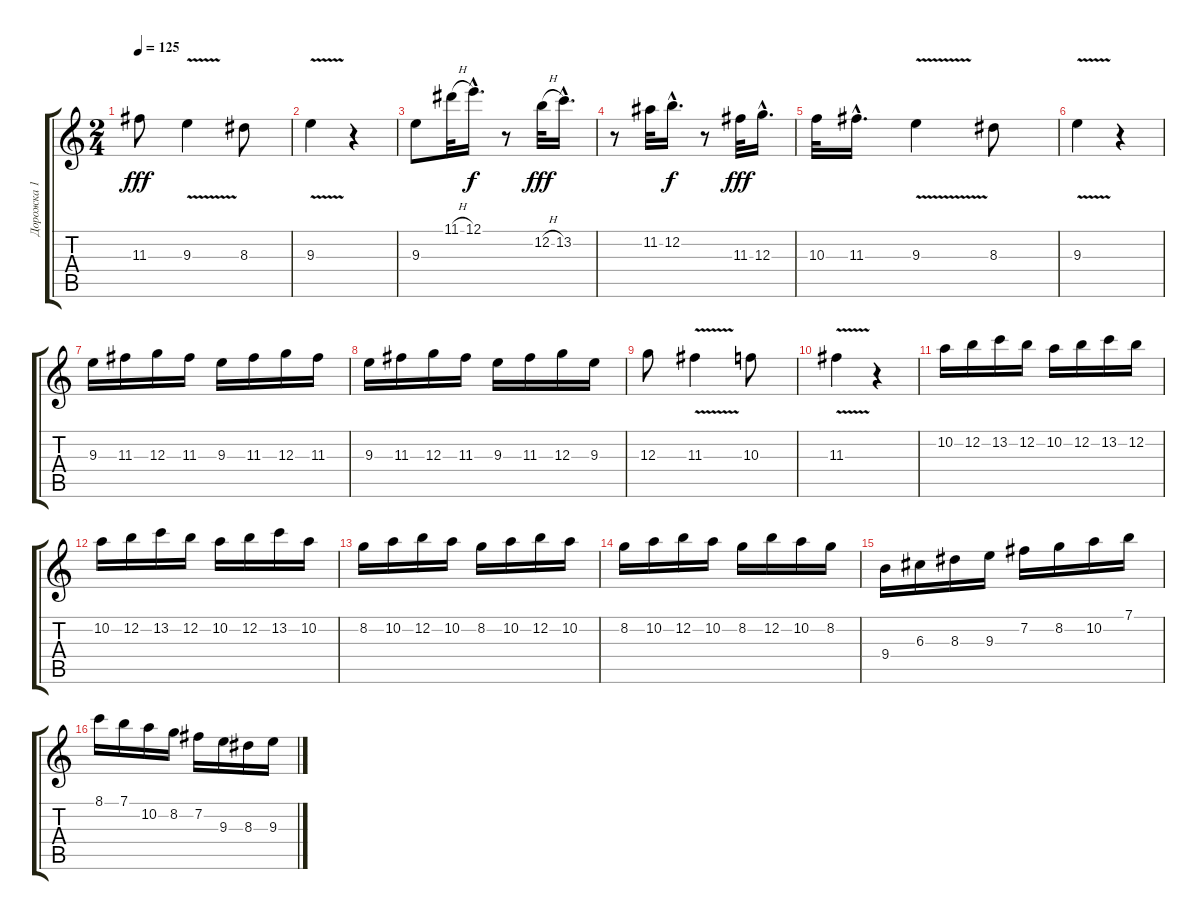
\track ("Дорожка 1" "Дорожка 1") {instrument acousticguitarsteel}
\staff {score tabs}
\tuning (E4 B3 G3 D3 A2 E2) {hide}
\ts (2 4)
\tempo 125
\clef g2
\ks c
11.3.8{dy fff} 9.3{v}.4 8.3.8 |
9.3{v}.4 r.4 |
9.3.8 11.1{h}.32 12.1{hac}.16{d dy f} r.8 12.2{h}.32{dy fff} 13.2{hac}.16{d} |
r.8 11.2.32 12.2{hac}.16{d dy f} r.8 11.3.32{dy fff} 12.3{hac}.16{d} |
10.3.32 11.3{hac}.16{d} 9.3{v}.4 8.3.8 |
9.3{v}.4 r.4 |
9.3.16 11.3.16 12.3.16 11.3.16 9.3.16 11.3.16 12.3.16 11.3.16 |
9.3.16 11.3.16 12.3.16 11.3.16 9.3.16 11.3.16 12.3.16 9.3.16 |
12.3.8 11.3{v}.4 10.3.8 |
11.3{v}.4 r.4 |
10.2.16 12.2.16 13.2.16 12.2.16 10.2.16 12.2.16 13.2.16 12.2.16 |
10.2.16 12.2.16 13.2.16 12.2.16 10.2.16 12.2.16 13.2.16 10.2.16 |
8.2.16 10.2.16 12.2.16 10.2.16 8.2.16 10.2.16 12.2.16 10.2.16 |
8.2.16 10.2.16 12.2.16 10.2.16 8.2.16 12.2.16 10.2.16 8.2.16 |
9.4.16 6.3.16 8.3.16 9.3.16 7.2.16 8.2.16 10.2.16 7.1.16 |
8.1.16 7.1.16 10.2.16 8.2.16 7.2.16 9.3.16 8.3.16 9.3.16
